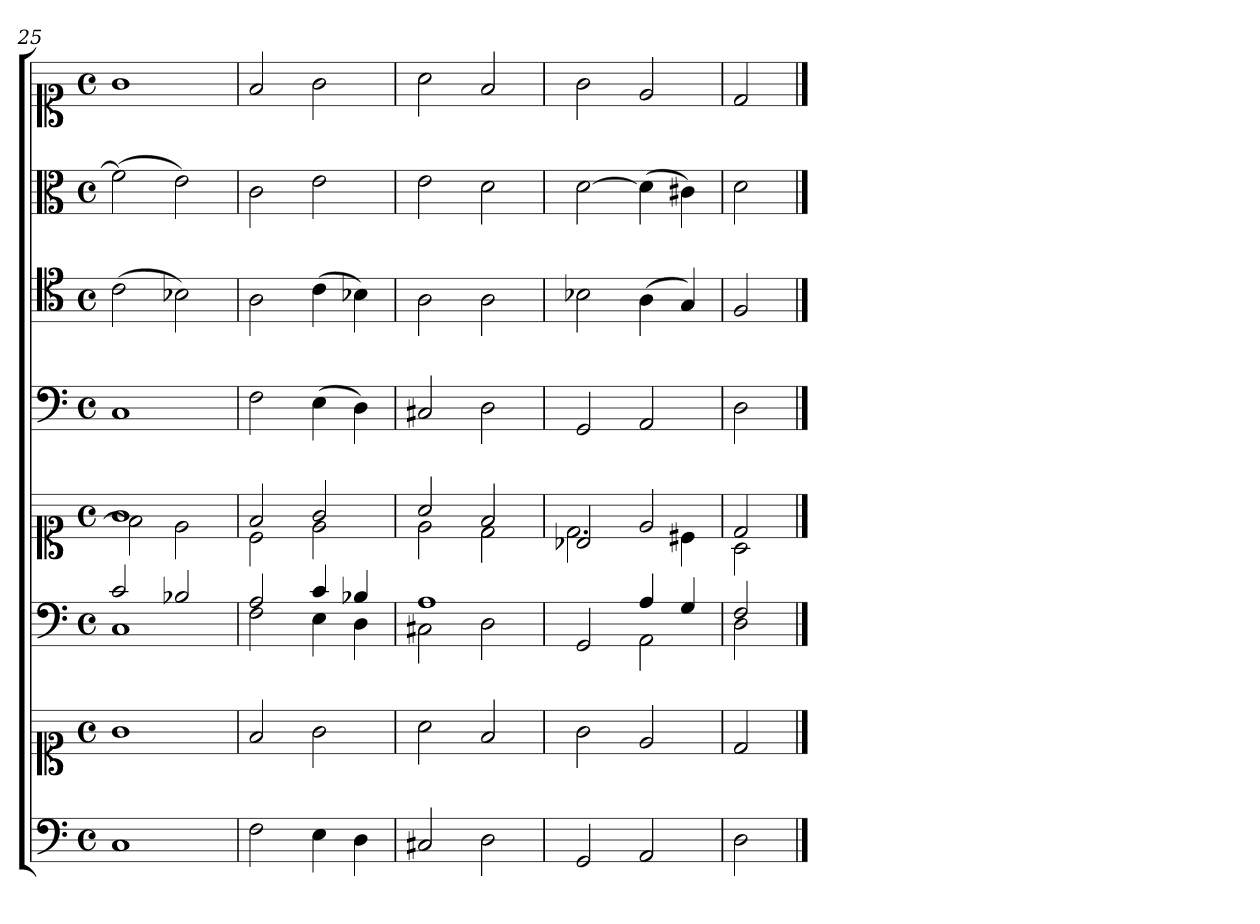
**kern	**kern	**kern	**kern	**kern	**kern	**kern	**kern
*part6	*part6	*part5	*part5	*part4	*part3	*part2	*part1
*staff8	*staff7	*staff6	*staff5	*staff4	*staff3	*staff2	*staff1
*clefF4	*clefC1	*clefF4	*clefC1	*clefF4	*clefC4	*clefC3	*clefC1
*k[]	*k[]	*k[]	*k[]	*k[]	*k[]	*k[]	*k[]
*M4/4	*M4/4	*M4/4	*M4/4	*M4/4	*M4/4	*M4/4	*M4/4
*met(c)	*met(c)	*met(c)	*met(c)	*met(c)	*met(c)	*met(c)	*met(c)
=25	=25	=25	=25	=25	=25	=25	=25
*	*	*^	*^	*	*	*	*
1C	1g	2c	1C	1g	2f]	1C	(2c	(2f]	1g
.	.	2B-X	.	.	2e	.	2B-X)	2e)	.
=26	=26	=26	=26	=26	=26	=26	=26	=26	=26
2F	2f	2A	2F	2f	2c	2F	2A	2c	2f
4E	2g	4c	4E	2g	2e	(4E	(4c	2e	2g
4D	.	4B-X	4D	.	.	4D)	4B-X)	.	.
=27	=27	=27	=27	=27	=27	=27	=27	=27	=27
2C#X	2a	1A	2C#X	2a	2e	2C#X	2A	2e	2a
2D	2f	.	2D	2f	2d	2D	2A	2d	2f
=28	=28	=28	=28	=28	=28	=28	=28	=28	=28
2GG	2g	2ryy	2GG	2B-X	2.d	2GG	2B-X	[2d	2g
2AA	2e	4A	2AA	2e	.	2AA	(4A	(4d]	2e
.	.	4G	.	.	4c#X	.	4G)	4c#X)	.
=29	=29	=29	=29	=29	=29	=29	=29	=29	=29
2D	2d	2F	2D	2d	2A	2D	2F	2d	2d
*	*	*v	*v	*	*	*	*	*	*
*	*	*	*v	*v	*	*	*	*
==	==	==	==	==	==	==	==
*-	*-	*-	*-	*-	*-	*-	*-
